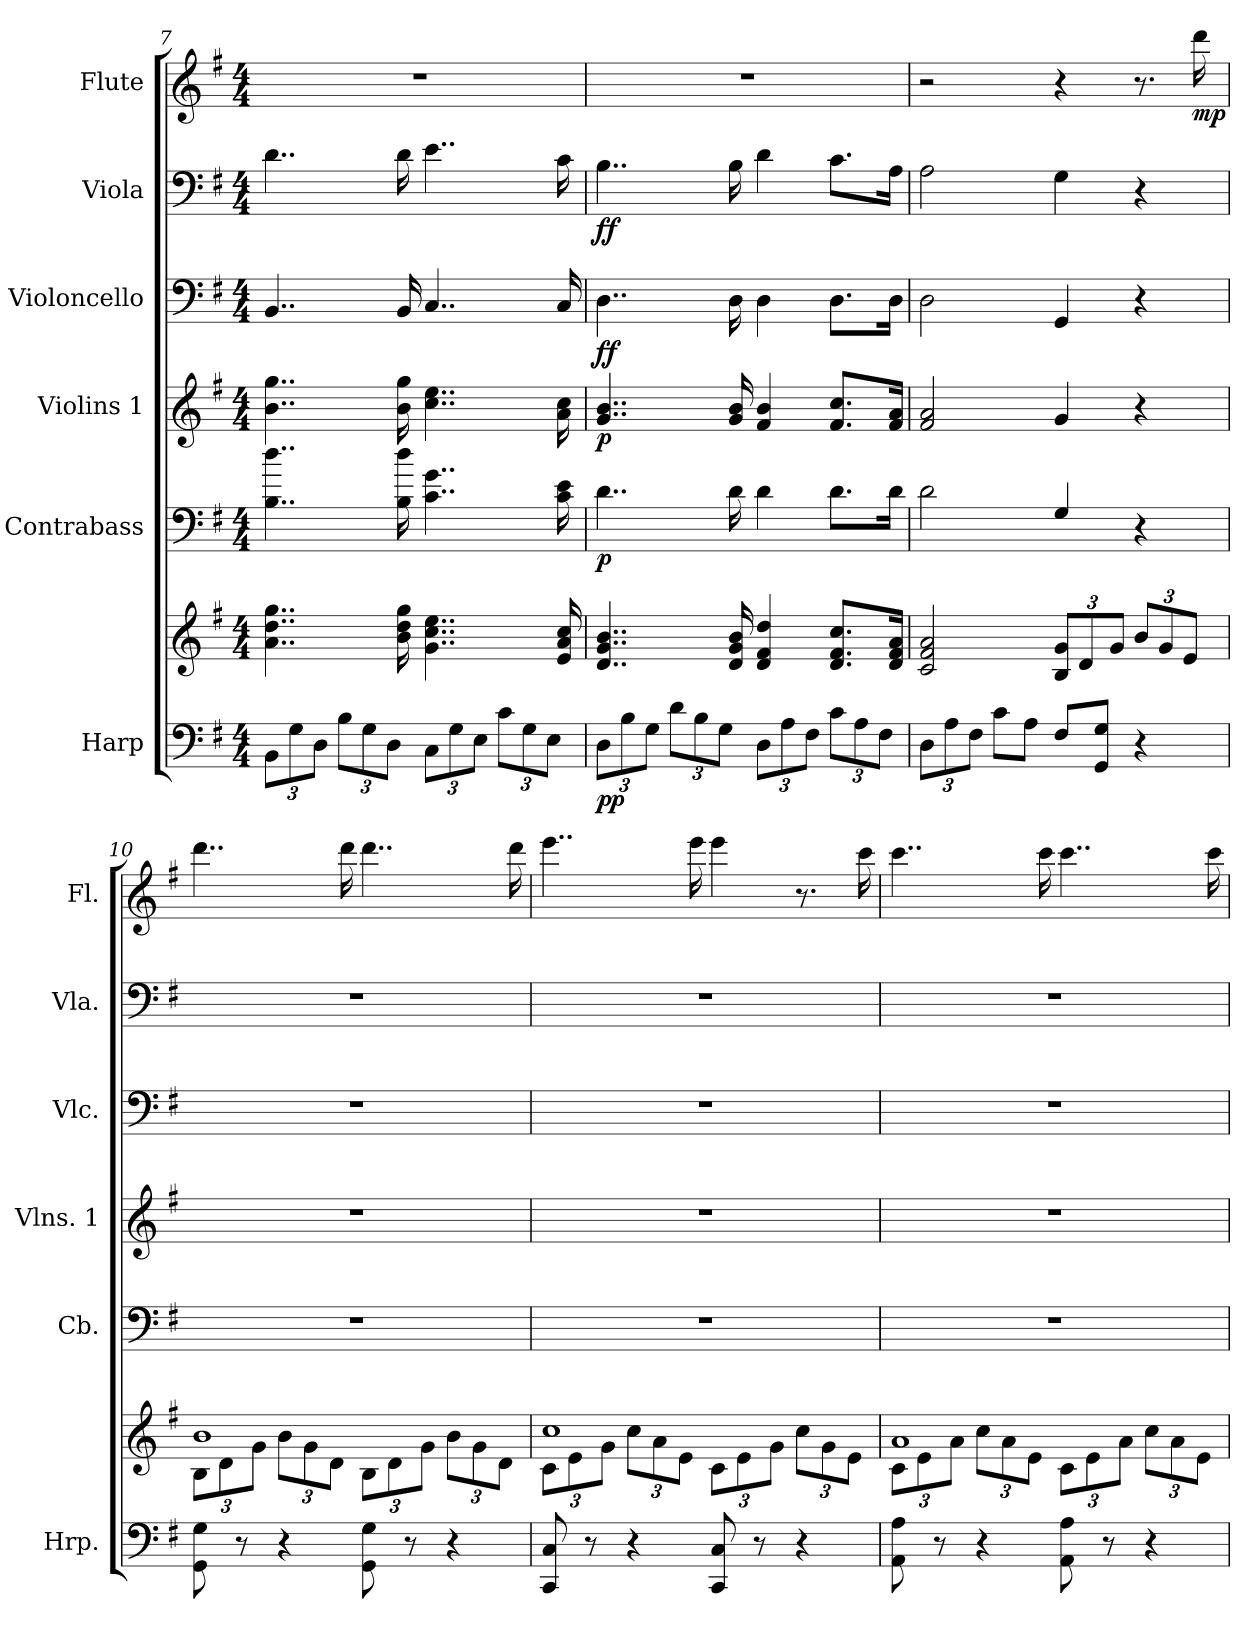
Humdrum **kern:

**kern	**kern	**dynam	**kern	**dynam	**kern	**dynam	**kern	**dynam	**kern	**dynam	**kern	**dynam
*part6	*part6	*part6	*part5	*part5	*part4	*part4	*part3	*part3	*part2	*part2	*part1	*part1
*staff7	*staff6	*staff6/7	*staff5	*staff5	*staff4	*staff4	*staff3	*staff3	*staff2	*staff2	*staff1	*staff1
*I"Harp	*	*	*I"Contrabass	*	*I"Violins 1	*	*I"Violoncello	*	*I"Viola	*	*I"Flute	*
*I'Hrp.	*	*	*I'Cb.	*	*I'Vlns. 1	*	*I'Vlc.	*	*I'Vla.	*	*I'Fl.	*
*clefF4	*clefG2	*	*clefF4	*	*	*	*clefF4	*	*clefF4	*	*clefG2	*
*	*	*	*ITrd7c12	*	*	*	*	*	*	*	*	*
*k[f#]	*k[f#]	*	*k[f#]	*	*k[f#]	*	*k[f#]	*	*k[f#]	*	*k[f#]	*
*G:	*G:	*	*G:	*	*G:	*	*G:	*	*G:	*	*G:	*
*M4/4	*M4/4	*	*M4/4	*	*M4/4	*	*M4/4	*	*M4/4	*	*M4/4	*
*Xbrackettup	*	*	*	*	*	*	*	*	*	*	*	*
=7	=7	=7	=7	=7	=7	=7	=7	=7	=7	=7	=7	=7
12BB\L	4..a\ 4..dd\ 4..gg\	.	4..BB\ 4..d\	.	4..b\ 4..gg\	.	4..BB/	.	4..d\	.	1r	.
12G\	.	.	.	.	.	.	.	.	.	.	.	.
12D\J	.	.	.	.	.	.	.	.	.	.	.	.
12B\L	.	.	.	.	.	.	.	.	.	.	.	.
12G\	.	.	.	.	.	.	.	.	.	.	.	.
12D\J	.	.	.	.	.	.	.	.	.	.	.	.
.	16b\ 16dd\ 16gg\	.	16BB\ 16d\	.	16b\ 16gg\	.	16BB/	.	16d\	.	.	.
12C\L	4..g\ 4..cc\ 4..ee\	.	4..C\ 4..G\	.	4..cc\ 4..ee\	.	4..C/	.	4..e\	.	.	.
12G\	.	.	.	.	.	.	.	.	.	.	.	.
12E\J	.	.	.	.	.	.	.	.	.	.	.	.
12c\L	.	.	.	.	.	.	.	.	.	.	.	.
12G\	.	.	.	.	.	.	.	.	.	.	.	.
12E\J	.	.	.	.	.	.	.	.	.	.	.	.
.	16e/ 16a/ 16cc/	.	16C\ 16E\	.	16a\ 16cc\	.	16C/	.	16c\	.	.	.
=8	=8	=8	=8	=8	=8	=8	=8	=8	=8	=8	=8	=8
!	!	!LO:DY:b=2	!	!	!	!	!	!	!	!	!	!
!	!	!LO:DY:n=1:b	!	!LO:DY:b	!	!LO:DY:b	!	!LO:DY:b	!	!LO:DY:b	!	!
12D\L	4..d/ 4..g/ 4..b/	p p	4..D\	p	4..g/ 4..b/	p	4..D\	ff	4..B\	ff	1r	.
12B\	.	.	.	.	.	.	.	.	.	.	.	.
12G\J	.	.	.	.	.	.	.	.	.	.	.	.
12d\L	.	.	.	.	.	.	.	.	.	.	.	.
12B\	.	.	.	.	.	.	.	.	.	.	.	.
12G\J	.	.	.	.	.	.	.	.	.	.	.	.
.	16d/ 16g/ 16b/	.	16D\	.	16g/ 16b/	.	16D\	.	16B\	.	.	.
12D\L	4d/ 4f#/ 4dd/	.	4D\	.	4f#/ 4b/	.	4D\	.	4d\	.	.	.
12A\	.	.	.	.	.	.	.	.	.	.	.	.
12F#\J	.	.	.	.	.	.	.	.	.	.	.	.
12c\L	8.d/ 8.f#/ 8.cc/L	.	8.D\L	.	8.f#/ 8.cc/L	.	8.D\L	.	8.c\L	.	.	.
12A\	.	.	.	.	.	.	.	.	.	.	.	.
12F#\J	.	.	.	.	.	.	.	.	.	.	.	.
.	16d/ 16f#/ 16a/Jk	.	16D\Jk	.	16f#/ 16a/Jk	.	16D\Jk	.	16A\Jk	.	.	.
!!LO:PB:g=z
=9	=9	=9	=9	=9	=9	=9	=9	=9	=9	=9	=9	=9
12D\L	2c/ 2f#/ 2a/	.	2D\	.	2f#/ 2a/	.	2D\	.	2A\	.	2r	.
12A\	.	.	.	.	.	.	.	.	.	.	.	.
12F#\J	.	.	.	.	.	.	.	.	.	.	.	.
8c\L	.	.	.	.	.	.	.	.	.	.	.	.
8A\J	.	.	.	.	.	.	.	.	.	.	.	.
*	*Xbrackettup	*	*	*	*	*	*	*	*	*	*	*
8F#/L	12B/ 12g/L	.	4GG/	.	4g/	.	4GG/	.	4G\	.	4r	.
.	12d/	.	.	.	.	.	.	.	.	.	.	.
8GG/ 8G/J	.	.	.	.	.	.	.	.	.	.	.	.
.	12g/J	.	.	.	.	.	.	.	.	.	.	.
4r	12b/L	.	4r	.	4r	.	4r	.	4r	.	8.r	.
.	12g/	.	.	.	.	.	.	.	.	.	.	.
.	12e/J	.	.	.	.	.	.	.	.	.	.	.
!	!	!	!	!	!	!	!	!	!	!	!	!LO:DY:b
.	.	.	.	.	.	.	.	.	.	.	16ddd\	mp
=10	=10	=10	=10	=10	=10	=10	=10	=10	=10	=10	=10	=10
*	*^	*	*	*	*	*	*	*	*	*	*	*
8GG\ 8G\	1b	12B\L	.	1r	.	1r	.	1r	.	1r	.	4..ddd\	.
.	.	12d\	.	.	.	.	.	.	.	.	.	.	.
8r	.	.	.	.	.	.	.	.	.	.	.	.	.
.	.	12g\J	.	.	.	.	.	.	.	.	.	.	.
4r	.	12b\L	.	.	.	.	.	.	.	.	.	.	.
.	.	12g\	.	.	.	.	.	.	.	.	.	.	.
.	.	12d\J	.	.	.	.	.	.	.	.	.	.	.
.	.	.	.	.	.	.	.	.	.	.	.	16ddd\	.
8GG\ 8G\	.	12B\L	.	.	.	.	.	.	.	.	.	4..ddd\	.
.	.	12d\	.	.	.	.	.	.	.	.	.	.	.
8r	.	.	.	.	.	.	.	.	.	.	.	.	.
.	.	12g\J	.	.	.	.	.	.	.	.	.	.	.
4r	.	12b\L	.	.	.	.	.	.	.	.	.	.	.
.	.	12g\	.	.	.	.	.	.	.	.	.	.	.
.	.	12d\J	.	.	.	.	.	.	.	.	.	.	.
.	.	.	.	.	.	.	.	.	.	.	.	16ddd\	.
=11	=11	=11	=11	=11	=11	=11	=11	=11	=11	=11	=11	=11	=11
8CC/ 8C/	1cc	12c\L	.	1r	.	1r	.	1r	.	1r	.	4..eee\	.
.	.	12e\	.	.	.	.	.	.	.	.	.	.	.
8r	.	.	.	.	.	.	.	.	.	.	.	.	.
.	.	12g\J	.	.	.	.	.	.	.	.	.	.	.
4r	.	12cc\L	.	.	.	.	.	.	.	.	.	.	.
.	.	12a\	.	.	.	.	.	.	.	.	.	.	.
.	.	12e\J	.	.	.	.	.	.	.	.	.	.	.
.	.	.	.	.	.	.	.	.	.	.	.	16eee\	.
8CC/ 8C/	.	12c\L	.	.	.	.	.	.	.	.	.	4eee\	.
.	.	12e\	.	.	.	.	.	.	.	.	.	.	.
8r	.	.	.	.	.	.	.	.	.	.	.	.	.
.	.	12g\J	.	.	.	.	.	.	.	.	.	.	.
4r	.	12cc\L	.	.	.	.	.	.	.	.	.	8.r	.
.	.	12g\	.	.	.	.	.	.	.	.	.	.	.
.	.	12e\J	.	.	.	.	.	.	.	.	.	.	.
.	.	.	.	.	.	.	.	.	.	.	.	16ccc\	.
=12	=12	=12	=12	=12	=12	=12	=12	=12	=12	=12	=12	=12	=12
8AA\ 8A\	1a	12c\L	.	1r	.	1r	.	1r	.	1r	.	4..ccc\	.
.	.	12e\	.	.	.	.	.	.	.	.	.	.	.
8r	.	.	.	.	.	.	.	.	.	.	.	.	.
.	.	12a\J	.	.	.	.	.	.	.	.	.	.	.
4r	.	12cc\L	.	.	.	.	.	.	.	.	.	.	.
.	.	12a\	.	.	.	.	.	.	.	.	.	.	.
.	.	12e\J	.	.	.	.	.	.	.	.	.	.	.
.	.	.	.	.	.	.	.	.	.	.	.	16ccc\	.
8AA\ 8A\	.	12c\L	.	.	.	.	.	.	.	.	.	4..ccc\	.
.	.	12e\	.	.	.	.	.	.	.	.	.	.	.
8r	.	.	.	.	.	.	.	.	.	.	.	.	.
.	.	12a\J	.	.	.	.	.	.	.	.	.	.	.
4r	.	12cc\L	.	.	.	.	.	.	.	.	.	.	.
.	.	12a\	.	.	.	.	.	.	.	.	.	.	.
.	.	12e\J	.	.	.	.	.	.	.	.	.	.	.
.	.	.	.	.	.	.	.	.	.	.	.	16ccc\	.
*	*v	*v	*	*	*	*	*	*	*	*	*	*	*
=	=	=	=	=	=	=	=	=	=	=	=	=
*-	*-	*-	*-	*-	*-	*-	*-	*-	*-	*-	*-	*-
